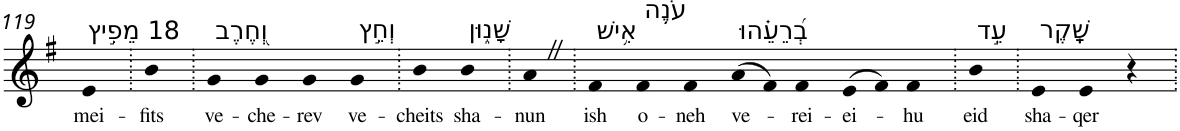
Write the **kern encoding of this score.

**kern	**text
*part1	*part1
*staff1	*staff1
*I"Piano	*
*I'Pno	*
!!LO:PB:g=z
*clefG2	*
*k[f#]	*
*G:	*
=119	=119
!LO:TX:a:t=18 מֵפִ֣יץ	!
!	!LO:LY:b
4e	mei-
=120.	=120.
!	!LO:LY:b
4b	-fits
=121.	=121.
!LO:TX:a:t=וְ֭חֶרֶב	!
!	!LO:LY:b
4g	ve-
!	!LO:LY:b
4g	-che-
!	!LO:LY:b
4g	-rev
!LO:TX:a:t=וְחֵ֣ץ	!
!	!LO:LY:b
4g	ve-
=122.	=122.
!	!LO:LY:b
4b	-cheits
!LO:TX:a:t=שָׁנ֑וּן	!
!	!LO:LY:b
4b	sha-
=123.	=123.
!	!LO:LY:b
4aZ	-nun
=124.	=124.
!LO:TX:a:t=אִ֥ישׁ	!
!	!LO:LY:b
4f#	ish
!LO:TX:a:t=עֹנֶ֥ה	!
!	!LO:LY:b
4f#	o-
!	!LO:LY:b
4f#	-neh
!LO:TX:a:t=בְ֝רֵעֵ֗הוּ	!
!	!LO:LY:b
(>8a	ve-
8f#)	.
!	!LO:LY:b
4f#	-rei-
!	!LO:LY:b
(>8e	-ei-
8f#)	.
!	!LO:LY:b
4f#	-hu
=125.	=125.
!LO:TX:a:t=עֵ֣ד	!
!	!LO:LY:b
4b	eid
=126.	=126.
!LO:TX:a:t=שָֽׁקֶר	!
!	!LO:LY:b
4e	sha-
!	!LO:LY:b
4e	-qer
4r	.
=.	=.
*-	*-
